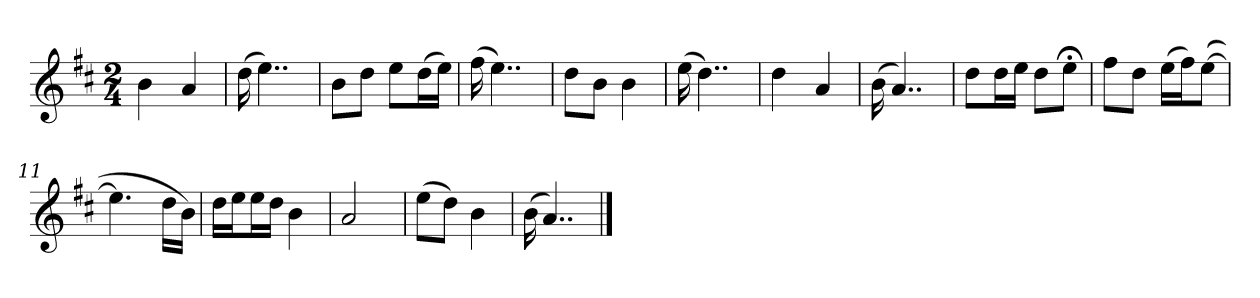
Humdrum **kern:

**kern
*part1
*staff1
*k[f#c#]
*M2/4
=1
4b
4a
=2
(16dd
4..ee)
=3
8bL
8ddJ
8eeL
(16ddL
16eeJJ)
=4
(16ff#
4..ee)
=5
8ddL
8bJ
4b
=6
(16ee
4..dd)
=7
4dd
4a
=8
(16b
4..a)
=9
8ddL
16ddL
16eeJJ
8ddL
8ee;<J
=10
8ff#L
8ddJ
(16eeLL
16ff#J)
([8eeJ
=11
4.ee]
16ddLL
16bJJ)
=12
16ddLL
16eeJ
16eeL
16ddJJ
4b
=13
2a
=14
(8eeL
8ddJ)
4b
=15
(16b
4..a)
==
*-
